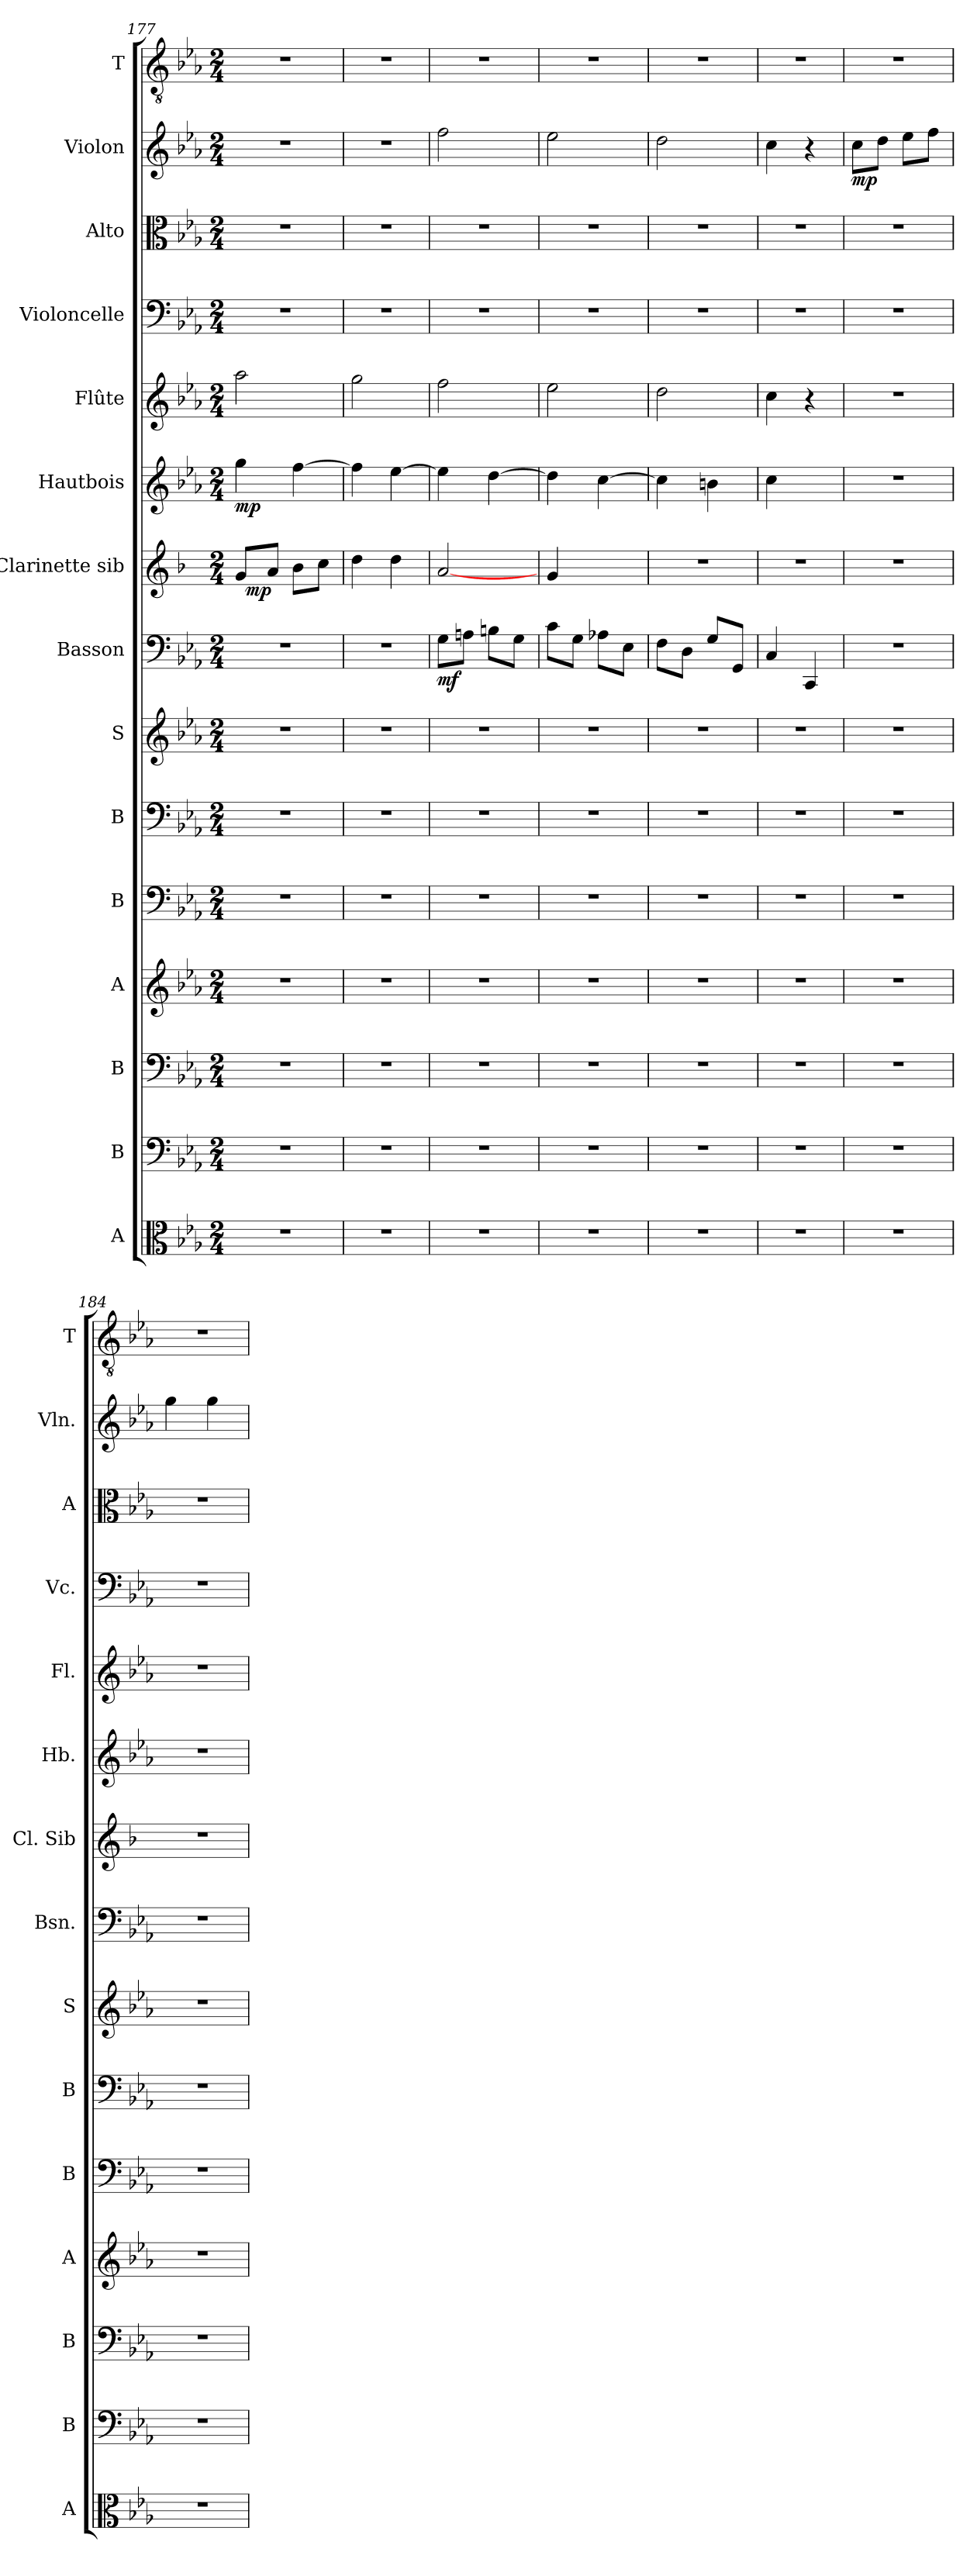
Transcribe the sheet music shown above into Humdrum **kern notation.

**kern	**kern	**kern	**kern	**kern	**kern	**kern	**kern	**dynam	**kern	**dynam	**kern	**dynam	**kern	**kern	**kern	**kern	**dynam	**kern
*part15	*part14	*part13	*part12	*part11	*part10	*part9	*part8	*part8	*part7	*part7	*part6	*part6	*part5	*part4	*part3	*part2	*part2	*part1
*staff15	*staff14	*staff13	*staff12	*staff11	*staff10	*staff9	*staff8	*staff8	*staff7	*staff7	*staff6	*staff6	*staff5	*staff4	*staff3	*staff2	*staff2	*staff1
*I"A	*I"B	*I"B	*I"A	*I"B	*I"B	*I"S	*I"Basson	*	*I"Clarinette sib	*	*I"Hautbois	*	*I"Flûte	*I"Violoncelle	*I"Alto	*I"Violon	*	*I"T
*I'A	*I'B	*I'B	*I'A	*I'B	*I'B	*I'S	*I'Bsn.	*	*I'Cl. Sib	*	*I'Hb.	*	*I'Fl.	*I'Vc.	*I'A	*I'Vln.	*	*I'T
*clefC3	*clefF4	*clefF4	*clefG2	*clefF4	*clefF4	*clefG2	*clefF4	*	*clefG2	*	*clefG2	*	*clefG2	*clefF4	*clefC3	*clefG2	*	*clefGv2
*	*	*	*	*	*	*	*	*	*ITrd1c2	*	*	*	*	*	*	*	*	*
*k[b-e-a-]	*k[b-e-a-]	*k[b-e-a-]	*k[b-e-a-]	*k[b-e-a-]	*k[b-e-a-]	*k[b-e-a-]	*k[b-e-a-]	*	*k[b-e-a-]	*	*k[b-e-a-]	*	*k[b-e-a-]	*k[b-e-a-]	*k[b-e-a-]	*k[b-e-a-]	*	*k[b-e-a-]
*c:	*c:	*c:	*c:	*c:	*c:	*c:	*c:	*	*c:	*	*c:	*	*c:	*c:	*c:	*c:	*	*c:
*M2/4	*M2/4	*M2/4	*M2/4	*M2/4	*M2/4	*M2/4	*M2/4	*	*M2/4	*	*M2/4	*	*M2/4	*M2/4	*M2/4	*M2/4	*	*M2/4
=177	=177	=177	=177	=177	=177	=177	=177	=177	=177	=177	=177	=177	=177	=177	=177	=177	=177	=177
!	!	!	!	!	!	!	!	!	!	!	!	!LO:DY:b	!	!	!	!	!	!
*	*	*	*	*	*	*	*	*	*^	*	*	*	*	*	*	*	*	*
2r	2r	2r	2r	2r	2r	2r	2r	.	8f/L	32ryy	.	4gg\	mp	2aa-\	2r	2r	2r	.	2r
!	!	!	!	!	!	!	!	!	!	!	!LO:DY:b	!	!	!	!	!	!	!	!
.	.	.	.	.	.	.	.	.	.	4...ryy	mp	.	.	.	.	.	.	.	.
.	.	.	.	.	.	.	.	.	8g/J	.	.	.	.	.	.	.	.	.	.
.	.	.	.	.	.	.	.	.	8a-\L	.	.	[4ff\	.	.	.	.	.	.	.
.	.	.	.	.	.	.	.	.	8b-\J	.	.	.	.	.	.	.	.	.	.
*	*	*	*	*	*	*	*	*	*v	*v	*	*	*	*	*	*	*	*	*
=178	=178	=178	=178	=178	=178	=178	=178	=178	=178	=178	=178	=178	=178	=178	=178	=178	=178	=178
2r	2r	2r	2r	2r	2r	2r	2r	.	4cc\	.	4ff\]	.	2gg\	2r	2r	2r	.	2r
.	.	.	.	.	.	.	.	.	4cc\	.	[4ee-\	.	.	.	.	.	.	.
!!LO:LB:g=z
=179	=179	=179	=179	=179	=179	=179	=179	=179	=179	=179	=179	=179	=179	=179	=179	=179	=179	=179
!	!	!	!	!	!	!	!	!LO:DY:b	!	!	!	!	!	!	!	!	!	!
2r	2r	2r	2r	2r	2r	2r	8G\L	mf	[2g/	.	4ee-\]	.	2ff\	2r	2r	2ff\	.	2r
.	.	.	.	.	.	.	8An\J	.	.	.	.	.	.	.	.	.	.	.
.	.	.	.	.	.	.	8Bn\L	.	.	.	[4dd\	.	.	.	.	.	.	.
.	.	.	.	.	.	.	8G\J	.	.	.	.	.	.	.	.	.	.	.
=180	=180	=180	=180	=180	=180	=180	=180	=180	=180	=180	=180	=180	=180	=180	=180	=180	=180	=180
2r	2r	2r	2r	2r	2r	2r	8c\L	.	4f/	.	4dd\]	.	2ee-\	2r	2r	2ee-\	.	2r
.	.	.	.	.	.	.	8G\J	.	.	.	.	.	.	.	.	.	.	.
.	.	.	.	.	.	.	8A-X\L	.	4ryy	.	[4cc\	.	.	.	.	.	.	.
.	.	.	.	.	.	.	8E-\J	.	.	.	.	.	.	.	.	.	.	.
=181	=181	=181	=181	=181	=181	=181	=181	=181	=181	=181	=181	=181	=181	=181	=181	=181	=181	=181
2r	2r	2r	2r	2r	2r	2r	8F\L	.	2r	.	4cc\]	.	2dd\	2r	2r	2dd\	.	2r
.	.	.	.	.	.	.	8D\J	.	.	.	.	.	.	.	.	.	.	.
.	.	.	.	.	.	.	8G/L	.	.	.	4bn\	.	.	.	.	.	.	.
.	.	.	.	.	.	.	8GG/J	.	.	.	.	.	.	.	.	.	.	.
=182	=182	=182	=182	=182	=182	=182	=182	=182	=182	=182	=182	=182	=182	=182	=182	=182	=182	=182
2r	2r	2r	2r	2r	2r	2r	4C/	.	2r	.	4cc\	.	4cc\	2r	2r	4cc\	.	2r
.	.	.	.	.	.	.	4CC/	.	.	.	4ryy	.	4r	.	.	4r	.	.
!!LO:PB:g=z
=183	=183	=183	=183	=183	=183	=183	=183	=183	=183	=183	=183	=183	=183	=183	=183	=183	=183	=183
!	!	!	!	!	!	!	!	!	!	!	!	!	!	!	!	!	!LO:DY:b	!
2r	2r	2r	2r	2r	2r	2r	2r	.	2r	.	2r	.	2r	2r	2r	8cc\L	mp	2r
.	.	.	.	.	.	.	.	.	.	.	.	.	.	.	.	8dd\J	.	.
.	.	.	.	.	.	.	.	.	.	.	.	.	.	.	.	8ee-\L	.	.
.	.	.	.	.	.	.	.	.	.	.	.	.	.	.	.	8ff\J	.	.
=184	=184	=184	=184	=184	=184	=184	=184	=184	=184	=184	=184	=184	=184	=184	=184	=184	=184	=184
2r	2r	2r	2r	2r	2r	2r	2r	.	2r	.	2r	.	2r	2r	2r	4gg\	.	2r
.	.	.	.	.	.	.	.	.	.	.	.	.	.	.	.	4gg\	.	.
=	=	=	=	=	=	=	=	=	=	=	=	=	=	=	=	=	=	=
*-	*-	*-	*-	*-	*-	*-	*-	*-	*-	*-	*-	*-	*-	*-	*-	*-	*-	*-
